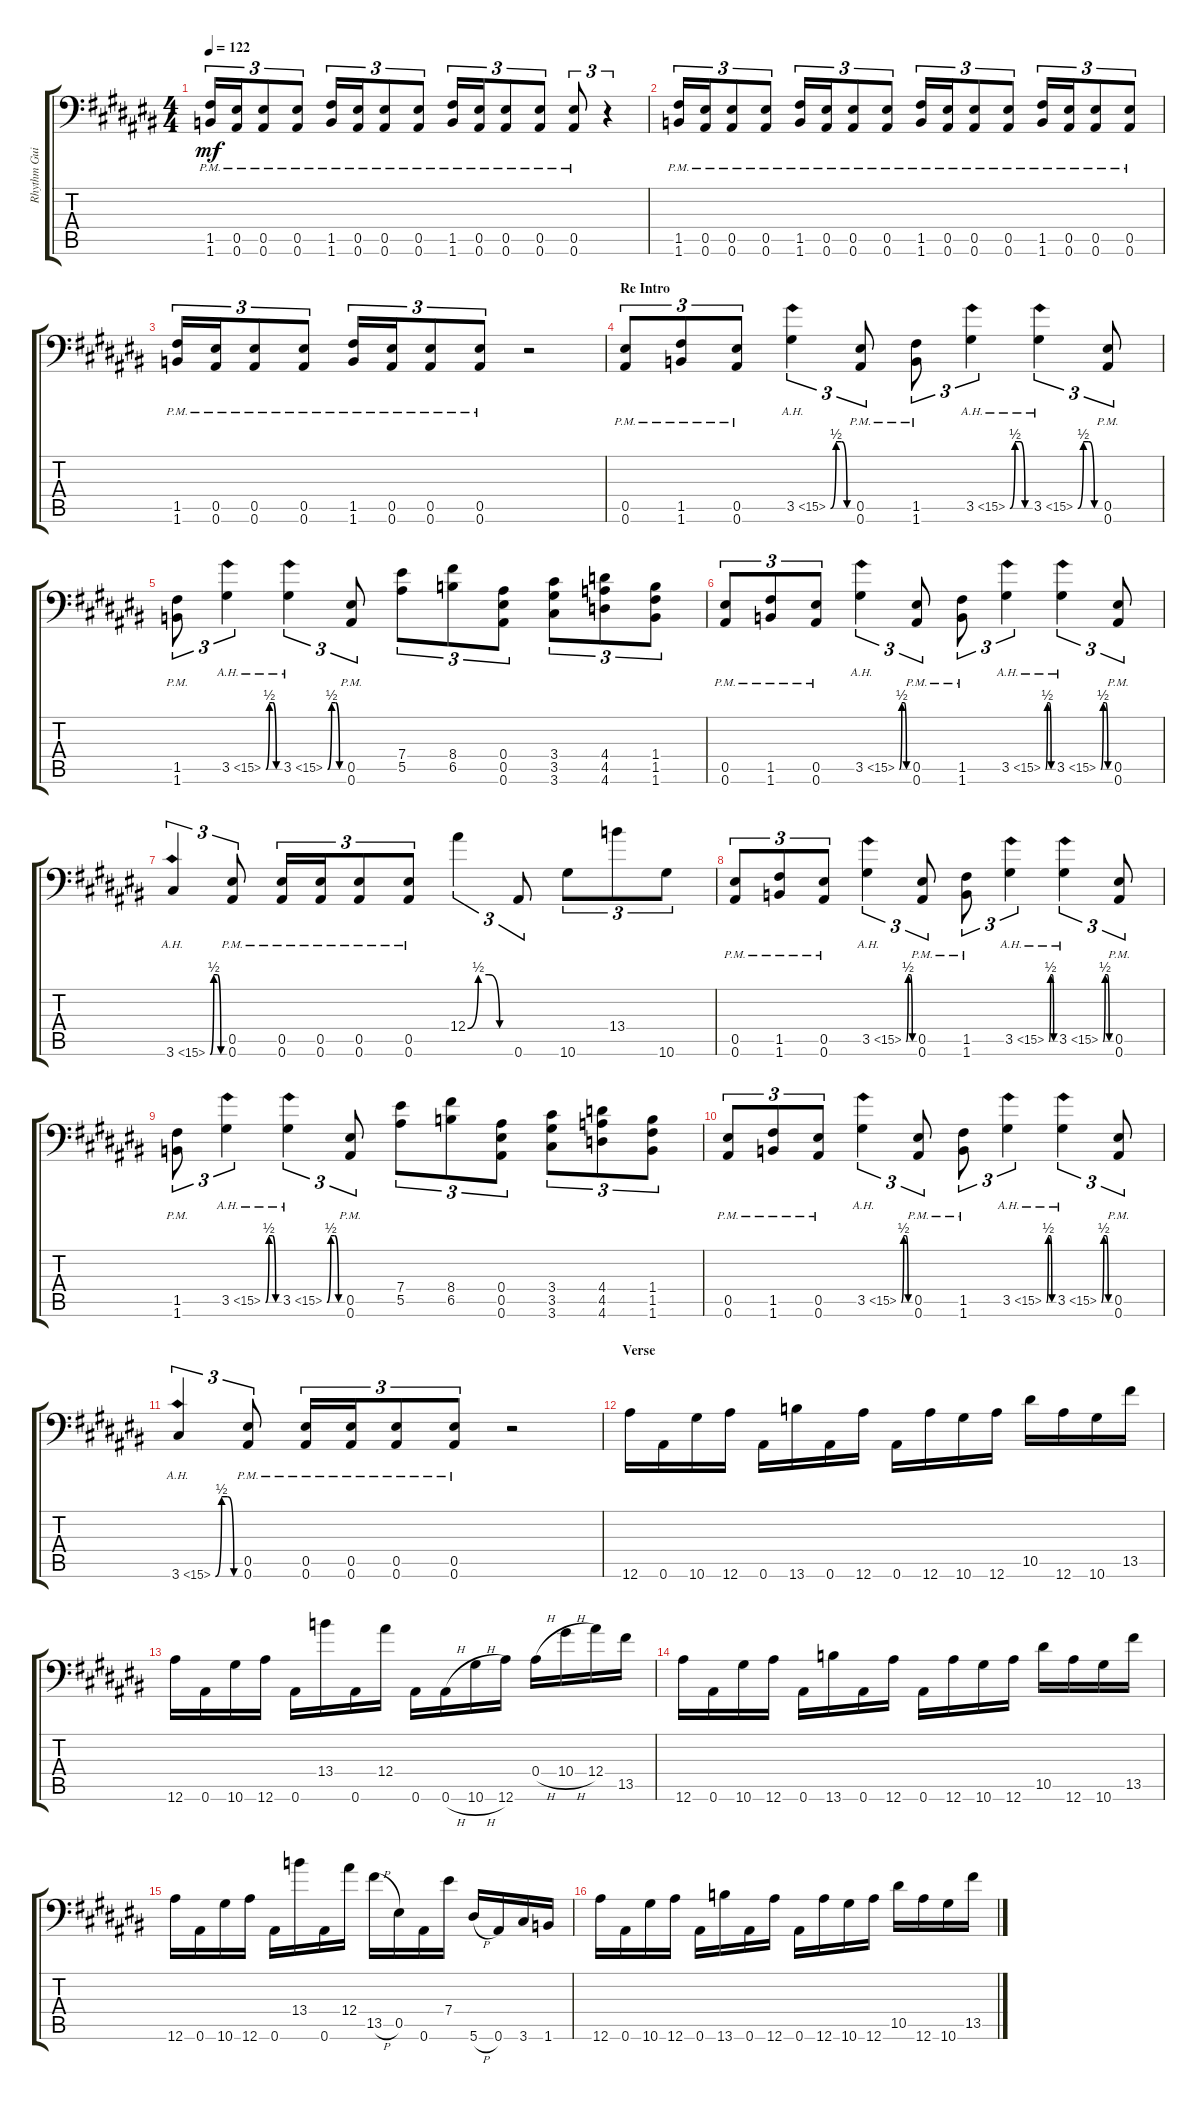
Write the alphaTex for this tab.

\track ("Rhythm Guitar R" "Rhythm Gui") {instrument distortionguitar}
\staff {score tabs}
\tuning (C4 G3 Eb3 Bb2 F2 Bb1) {hide}
\ts (4 4)
\tempo 122
\clef f4
\ks a#minor
(1.5{pm} 1.6{pm}).16{tu (3 2) dy mf} (0.5{pm} 0.6{pm}).16{tu (3 2)} (0.5{pm} 0.6{pm}).8{tu (3 2)} (0.5{pm} 0.6{pm}).8{tu (3 2)} (1.5{pm} 1.6{pm}).16{tu (3 2)} (0.5{pm} 0.6{pm}).16{tu (3 2)} (0.5{pm} 0.6{pm}).8{tu (3 2)} (0.5{pm} 0.6{pm}).8{tu (3 2)} (1.5{pm} 1.6{pm}).16{tu (3 2)} (0.5{pm} 0.6{pm}).16{tu (3 2)} (0.5{pm} 0.6{pm}).8{tu (3 2)} (0.5{pm} 0.6{pm}).8{tu (3 2)} (0.5{pm} 0.6{pm}).8{tu (3 2)} r.4{tu (3 2)} |
(1.5{pm} 1.6{pm}).16{tu (3 2)} (0.5{pm} 0.6{pm}).16{tu (3 2)} (0.5{pm} 0.6{pm}).8{tu (3 2)} (0.5{pm} 0.6{pm}).8{tu (3 2)} (1.5{pm} 1.6{pm}).16{tu (3 2)} (0.5{pm} 0.6{pm}).16{tu (3 2)} (0.5{pm} 0.6{pm}).8{tu (3 2)} (0.5{pm} 0.6{pm}).8{tu (3 2)} (1.5{pm} 1.6{pm}).16{tu (3 2)} (0.5{pm} 0.6{pm}).16{tu (3 2)} (0.5{pm} 0.6{pm}).8{tu (3 2)} (0.5{pm} 0.6{pm}).8{tu (3 2)} (1.5{pm} 1.6{pm}).16{tu (3 2)} (0.5{pm} 0.6{pm}).16{tu (3 2)} (0.5{pm} 0.6{pm}).8{tu (3 2)} (0.5{pm} 0.6{pm}).8{tu (3 2)} |
(1.5{pm} 1.6{pm}).16{tu (3 2)} (0.5{pm} 0.6{pm}).16{tu (3 2)} (0.5{pm} 0.6{pm}).8{tu (3 2)} (0.5{pm} 0.6{pm}).8{tu (3 2)} (1.5{pm} 1.6{pm}).16{tu (3 2)} (0.5{pm} 0.6{pm}).16{tu (3 2)} (0.5{pm} 0.6{pm}).8{tu (3 2)} (0.5{pm} 0.6{pm}).8{tu (3 2)} r.2 |
\section ("" "Re Intro")
(0.5{pm} 0.6{pm}).8{tu (3 2)} (1.5{pm} 1.6{pm}).8{tu (3 2)} (0.5{pm} 0.6{pm}).8{tu (3 2)} 3.5{be (custom 0 0 15 2 30 2 45 0 60 0) ah 12}.4{tu (3 2)} (0.5{pm} 0.6{pm}).8{tu (3 2)} (1.5{pm} 1.6{pm}).8{tu (3 2)} 3.5{be (custom 0 0 15 2 30 2 45 0 60 0) ah 12}.4{tu (3 2)} 3.5{be (custom 0 0 15 2 30 2 45 0 60 0) ah 12}.4{tu (3 2)} (0.5{pm} 0.6{pm}).8{tu (3 2)} |
(1.5{pm} 1.6{pm}).8{tu (3 2)} 3.5{be (custom 0 0 15 2 30 2 45 0 60 0) ah 12}.4{tu (3 2)} 3.5{be (custom 0 0 15 2 30 2 45 0 60 0) ah 12}.4{tu (3 2)} (0.5{pm} 0.6{pm}).8{tu (3 2)} (7.4 5.5).8{tu (3 2)} (8.4 6.5).8{tu (3 2)} (0.4 0.5 0.6).8{tu (3 2)} (3.4 3.5 3.6).8{tu (3 2)} (4.4 4.5 4.6).8{tu (3 2)} (1.4 1.5 1.6).8{tu (3 2)} |
(0.5{pm} 0.6{pm}).8{tu (3 2)} (1.5{pm} 1.6{pm}).8{tu (3 2)} (0.5{pm} 0.6{pm}).8{tu (3 2)} 3.5{be (custom 0 0 15 2 30 2 45 0 60 0) ah 12}.4{tu (3 2)} (0.5{pm} 0.6{pm}).8{tu (3 2)} (1.5{pm} 1.6{pm}).8{tu (3 2)} 3.5{be (custom 0 0 15 2 30 2 45 0 60 0) ah 12}.4{tu (3 2)} 3.5{be (custom 0 0 15 2 30 2 45 0 60 0) ah 12}.4{tu (3 2)} (0.5{pm} 0.6{pm}).8{tu (3 2)} |
3.6{be (custom 0 0 15 2 30 2 45 0 60 0) ah 12}.4{tu (3 2)} (0.5{pm} 0.6{pm}).8{tu (3 2)} (0.5{pm} 0.6{pm}).16{tu (3 2)} (0.5{pm} 0.6{pm}).16{tu (3 2)} (0.5{pm} 0.6{pm}).8{tu (3 2)} (0.5{pm} 0.6{pm}).8{tu (3 2)} 12.4{be (custom 0 0 15 2 30 2 45 0 60 0)}.4{tu (3 2)} 0.6.8{tu (3 2)} 10.6.8{tu (3 2)} 13.4.8{tu (3 2)} 10.6.8{tu (3 2)} |
(0.5{pm} 0.6{pm}).8{tu (3 2)} (1.5{pm} 1.6{pm}).8{tu (3 2)} (0.5{pm} 0.6{pm}).8{tu (3 2)} 3.5{be (custom 0 0 15 2 30 2 45 0 60 0) ah 12}.4{tu (3 2)} (0.5{pm} 0.6{pm}).8{tu (3 2)} (1.5{pm} 1.6{pm}).8{tu (3 2)} 3.5{be (custom 0 0 15 2 30 2 45 0 60 0) ah 12}.4{tu (3 2)} 3.5{be (custom 0 0 15 2 30 2 45 0 60 0) ah 12}.4{tu (3 2)} (0.5{pm} 0.6{pm}).8{tu (3 2)} |
(1.5{pm} 1.6{pm}).8{tu (3 2)} 3.5{be (custom 0 0 15 2 30 2 45 0 60 0) ah 12}.4{tu (3 2)} 3.5{be (custom 0 0 15 2 30 2 45 0 60 0) ah 12}.4{tu (3 2)} (0.5{pm} 0.6{pm}).8{tu (3 2)} (7.4 5.5).8{tu (3 2)} (8.4 6.5).8{tu (3 2)} (0.4 0.5 0.6).8{tu (3 2)} (3.4 3.5 3.6).8{tu (3 2)} (4.4 4.5 4.6).8{tu (3 2)} (1.4 1.5 1.6).8{tu (3 2)} |
(0.5{pm} 0.6{pm}).8{tu (3 2)} (1.5{pm} 1.6{pm}).8{tu (3 2)} (0.5{pm} 0.6{pm}).8{tu (3 2)} 3.5{be (custom 0 0 15 2 30 2 45 0 60 0) ah 12}.4{tu (3 2)} (0.5{pm} 0.6{pm}).8{tu (3 2)} (1.5{pm} 1.6{pm}).8{tu (3 2)} 3.5{be (custom 0 0 15 2 30 2 45 0 60 0) ah 12}.4{tu (3 2)} 3.5{be (custom 0 0 15 2 30 2 45 0 60 0) ah 12}.4{tu (3 2)} (0.5{pm} 0.6{pm}).8{tu (3 2)} |
3.6{be (custom 0 0 15 2 30 2 45 0 60 0) ah 12}.4{tu (3 2)} (0.5{pm} 0.6{pm}).8{tu (3 2)} (0.5{pm} 0.6{pm}).16{tu (3 2)} (0.5{pm} 0.6{pm}).16{tu (3 2)} (0.5{pm} 0.6{pm}).8{tu (3 2)} (0.5{pm} 0.6{pm}).8{tu (3 2)} r.2 |
\section ("" "Verse")
12.6.16 0.6.16 10.6.16 12.6.16 0.6.16 13.6.16 0.6.16 12.6.16 0.6.16 12.6.16 10.6.16 12.6.16 10.5.16 12.6.16 10.6.16 13.5.16 |
12.6.16 0.6.16 10.6.16 12.6.16 0.6.16 13.4.16 0.6.16 12.4.16 0.6.16 0.6{h}.16 10.6{h}.16 12.6.16 0.4{h}.16 10.4{h}.16 12.4.16 13.5.16 |
12.6.16 0.6.16 10.6.16 12.6.16 0.6.16 13.6.16 0.6.16 12.6.16 0.6.16 12.6.16 10.6.16 12.6.16 10.5.16 12.6.16 10.6.16 13.5.16 |
12.6.16 0.6.16 10.6.16 12.6.16 0.6.16 13.4.16 0.6.16 12.4.16 13.5{h}.16 0.5.16 0.6.16 7.4.16 5.6{h}.16 0.6.16 3.6.16 1.6.16 |
12.6.16 0.6.16 10.6.16 12.6.16 0.6.16 13.6.16 0.6.16 12.6.16 0.6.16 12.6.16 10.6.16 12.6.16 10.5.16 12.6.16 10.6.16 13.5.16
